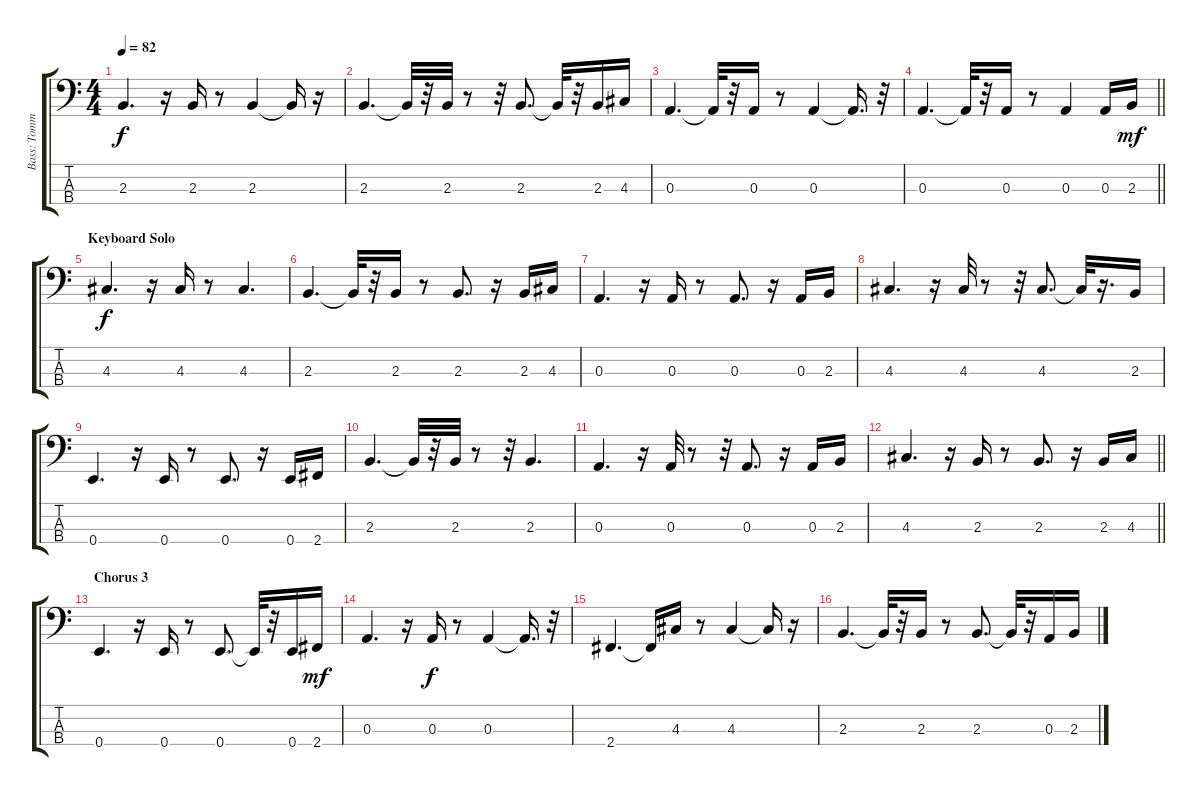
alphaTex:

\track ("Bass: Tommy Cassemar" "Bass: Tomm") {instrument electricbassfinger}
\staff {score tabs}
\tuning (G2 D2 A1 E1) {hide}
\ts (4 4)
\tempo 82
\clef f4
\ks c
2.3.4{d dy f} r.16 2.3.16 r.8 2.3.4 2.3{t}.16 r.16 |
2.3.4{d} 2.3{t}.32 r.32 2.3.32 r.8 r.32 2.3.8{d} 2.3{t}.32 r.32 2.3.16 4.3.16 |
0.3.4{d} 0.3{t}.32 r.32 0.3.16 r.8 0.3.4 0.3{t}.16{d} r.32 |
\barLineRight lightlight
0.3.4{d} 0.3{t}.32 r.32 0.3.16 r.8 0.3.4 0.3.16 2.3.16{dy mf} |
\section ("" "Keyboard Solo")
4.3.4{d dy f} r.16 4.3.16 r.8 4.3.4{d} |
2.3.4{d} 2.3{t}.32 r.32 2.3.16 r.8 2.3.8{d} r.16 2.3.16 4.3.16 |
0.3.4{d} r.16 0.3.16 r.8 0.3.8{d} r.16 0.3.16 2.3.16 |
4.3.4{d} r.16 4.3.32 r.8 r.32 4.3.8{d} 4.3{t}.32 r.16{d} 2.3.16 |
0.4.4{d} r.16 0.4.16 r.8 0.4.8{d} r.16 0.4.16 2.4.16 |
2.3.4{d} 2.3{t}.32 r.32 2.3.32 r.8 r.32 2.3.4{d} |
0.3.4{d} r.16 0.3.32 r.8 r.32 0.3.8{d} r.16 0.3.16 2.3.16 |
\barLineRight lightlight
4.3.4{d} r.16 2.3.16 r.8 2.3.8{d} r.16 2.3.16 4.3.16 |
\section ("" "Chorus 3")
0.4.4{d} r.16 0.4.16 r.8 0.4.8{d} 0.4{t}.32 r.32 0.4.16 2.4.16{dy mf} |
0.3.4{d} r.16 0.3.16{dy f} r.8 0.3.4 0.3{t}.16{d} r.32 |
2.4.4{d} 2.4{t}.16 4.3.16 r.8 4.3.4 4.3{t}.16 r.16 |
2.3.4{d} 2.3{t}.32 r.32 2.3.16 r.8 2.3.8{d} 2.3{t}.32 r.32 0.3.16 2.3.16
